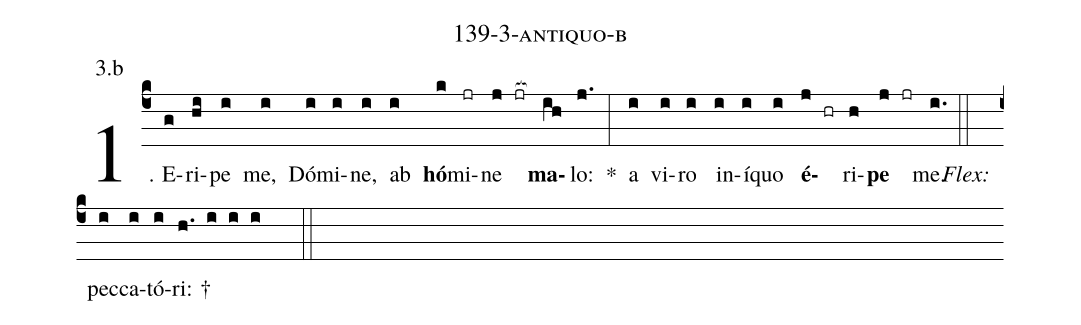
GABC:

name: 139-3-antiquo-b;
annotation: 3.b;
%%
(c4)1. E(g)ri(hi)pe(i) me,(i) Dó(i)mi(i)ne,(i) ab(i) <b>hó</b>(k)mi(jr)ne(j jr[ocb:1{]) <b>ma</b>(ih[ocb:0}])lo:(j.) *(:) a(i) vi(i)ro(i) in(i)í(i)quo(i) <b>é</b>(j hr)ri(h)<b>pe</b>(j jr) me.(i.) (::)
<i>Flex:</i>()  pec(i)ca(i)tó(i)ri: †(h. i i i  ::)
